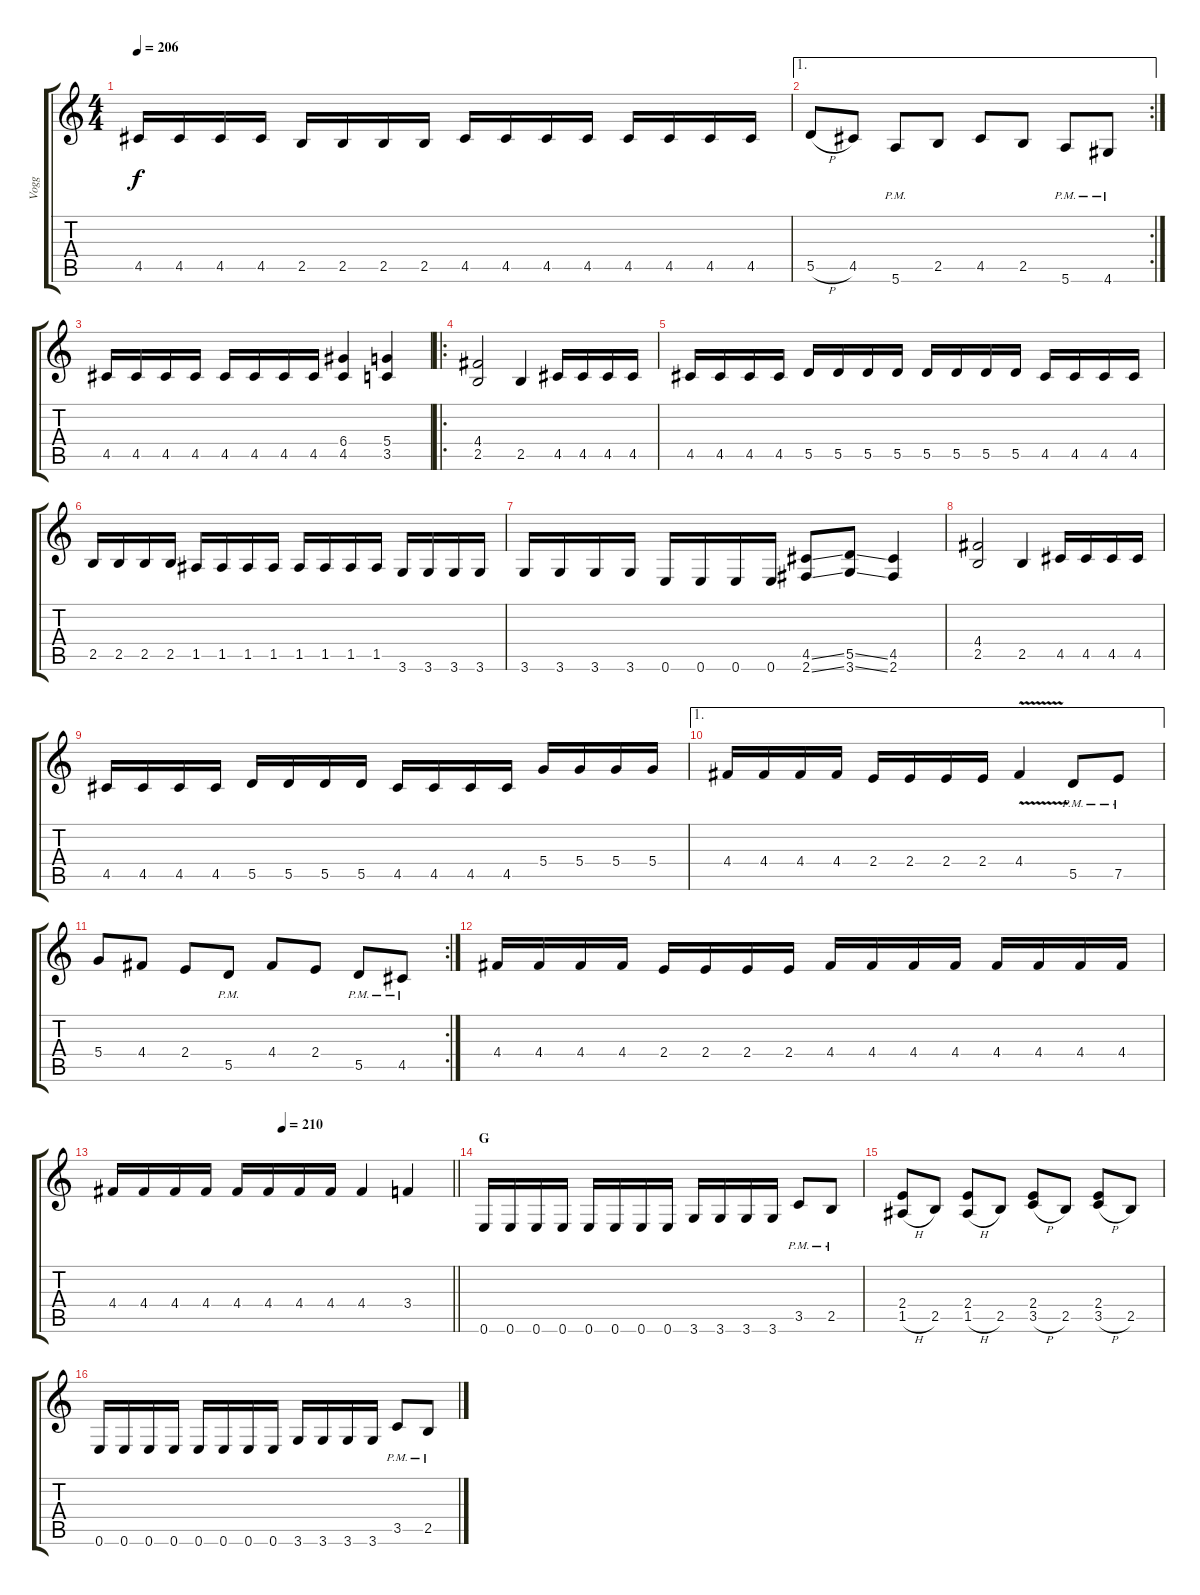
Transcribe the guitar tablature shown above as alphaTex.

\track ("Vogg" "Vogg") {instrument distortionguitar}
\staff {score tabs}
\tuning (E4 B3 G3 D3 A2 E2) {hide}
\ts (4 4)
\tempo 206
\clef g2
\ks c
4.5.16{dy f} 4.5.16 4.5.16 4.5.16 2.5.16 2.5.16 2.5.16 2.5.16 4.5.16 4.5.16 4.5.16 4.5.16 4.5.16 4.5.16 4.5.16 4.5.16 |
\ae 1
\rc 2
5.5{h}.8 4.5.8 5.6{pm}.8 2.5.8 4.5.8 2.5.8 5.6{pm}.8 4.6{pm}.8 |
4.5.16 4.5.16 4.5.16 4.5.16 4.5.16 4.5.16 4.5.16 4.5.16 (6.4 4.5).4 (5.4 3.5).4 |
\ro
(4.4 2.5).2 2.5.4 4.5.16 4.5.16 4.5.16 4.5.16 |
4.5.16 4.5.16 4.5.16 4.5.16 5.5.16 5.5.16 5.5.16 5.5.16 5.5.16 5.5.16 5.5.16 5.5.16 4.5.16 4.5.16 4.5.16 4.5.16 |
2.5.16 2.5.16 2.5.16 2.5.16 1.5.16 1.5.16 1.5.16 1.5.16 1.5.16 1.5.16 1.5.16 1.5.16 3.6.16 3.6.16 3.6.16 3.6.16 |
3.6.16 3.6.16 3.6.16 3.6.16 0.6.16 0.6.16 0.6.16 0.6.16 (4.5{ss} 2.6{ss}).8 (5.5{ss} 3.6{ss}).8 (4.5 2.6).4 |
(4.4 2.5).2 2.5.4 4.5.16 4.5.16 4.5.16 4.5.16 |
4.5.16 4.5.16 4.5.16 4.5.16 5.5.16 5.5.16 5.5.16 5.5.16 4.5.16 4.5.16 4.5.16 4.5.16 5.4.16 5.4.16 5.4.16 5.4.16 |
\ae 1
4.4.16 4.4.16 4.4.16 4.4.16 2.4.16 2.4.16 2.4.16 2.4.16 4.4{v}.4 5.5{pm}.8 7.5{pm}.8 |
\rc 2
5.4.8 4.4.8 2.4.8 5.5{pm}.8 4.4.8 2.4.8 5.5{pm}.8 4.5{pm}.8 |
4.4.16 4.4.16 4.4.16 4.4.16 2.4.16 2.4.16 2.4.16 2.4.16 4.4.16 4.4.16 4.4.16 4.4.16 4.4.16 4.4.16 4.4.16 4.4.16 |
\tempo (210 0.5)
\barLineRight lightlight
4.4.16 4.4.16 4.4.16 4.4.16 4.4.16 4.4.16 4.4.16 4.4.16 4.4.4 3.4.4 |
\section ("" "G")
0.6.16 0.6.16 0.6.16 0.6.16 0.6.16 0.6.16 0.6.16 0.6.16 3.6.16 3.6.16 3.6.16 3.6.16 3.5{pm}.8 2.5{pm}.8 |
(2.4 1.5{h}).8 2.5.8 (2.4 1.5{h}).8 2.5.8 (2.4 3.5{h}).8 2.5.8 (2.4 3.5{h}).8 2.5.8 |
0.6.16 0.6.16 0.6.16 0.6.16 0.6.16 0.6.16 0.6.16 0.6.16 3.6.16 3.6.16 3.6.16 3.6.16 3.5{pm}.8 2.5{pm}.8
